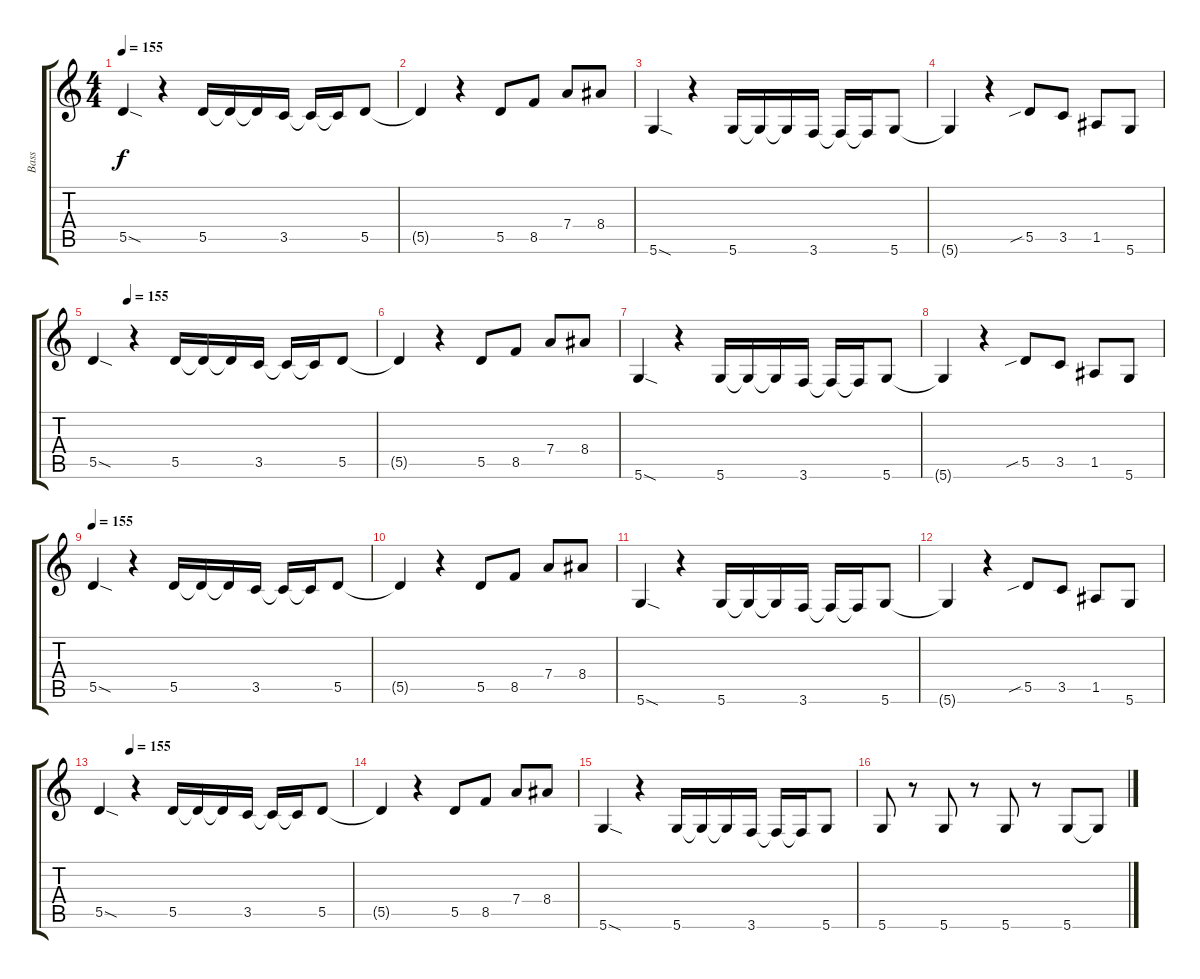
\track ("Bass" "Bass") {instrument electricbassfinger}
\staff {score tabs}
\tuning (E4 B3 G3 D3 A2 D2) {hide}
\ts (4 4)
\tempo 155
\clef g2
\ks c
5.5{sod}.4{dy f} r.4 5.5.16 5.5{t}.16 5.5{t}.16 3.5.16 3.5{t}.16 3.5{t}.16 5.5.8 |
5.5{t}.4 r.4 5.5.8 8.5.8 7.4.8 8.4.8 |
5.6{sod}.4 r.4 5.6.16 5.6{t}.16 5.6{t}.16 3.6.16 3.6{t}.16 3.6{t}.16 5.6.8 |
5.6{t}.4 r.4 5.5{sib}.8 3.5.8 1.5.8 5.6.8 |
\tempo (155 0.125)
5.5{sod}.4 r.4 5.5.16 5.5{t}.16 5.5{t}.16 3.5.16 3.5{t}.16 3.5{t}.16 5.5.8 |
5.5{t}.4 r.4 5.5.8 8.5.8 7.4.8 8.4.8 |
5.6{sod}.4 r.4 5.6.16 5.6{t}.16 5.6{t}.16 3.6.16 3.6{t}.16 3.6{t}.16 5.6.8 |
5.6{t}.4 r.4 5.5{sib}.8 3.5.8 1.5.8 5.6.8 |
\tempo 155
5.5{sod}.4 r.4 5.5.16 5.5{t}.16 5.5{t}.16 3.5.16 3.5{t}.16 3.5{t}.16 5.5.8 |
5.5{t}.4 r.4 5.5.8 8.5.8 7.4.8 8.4.8 |
5.6{sod}.4 r.4 5.6.16 5.6{t}.16 5.6{t}.16 3.6.16 3.6{t}.16 3.6{t}.16 5.6.8 |
5.6{t}.4 r.4 5.5{sib}.8 3.5.8 1.5.8 5.6.8 |
\tempo (155 0.125)
5.5{sod}.4 r.4 5.5.16 5.5{t}.16 5.5{t}.16 3.5.16 3.5{t}.16 3.5{t}.16 5.5.8 |
5.5{t}.4 r.4 5.5.8 8.5.8 7.4.8 8.4.8 |
5.6{sod}.4 r.4 5.6.16 5.6{t}.16 5.6{t}.16 3.6.16 3.6{t}.16 3.6{t}.16 5.6.8 |
5.6.8 r.8 5.6.8 r.8 5.6.8 r.8 5.6.8 5.6{t}.8
